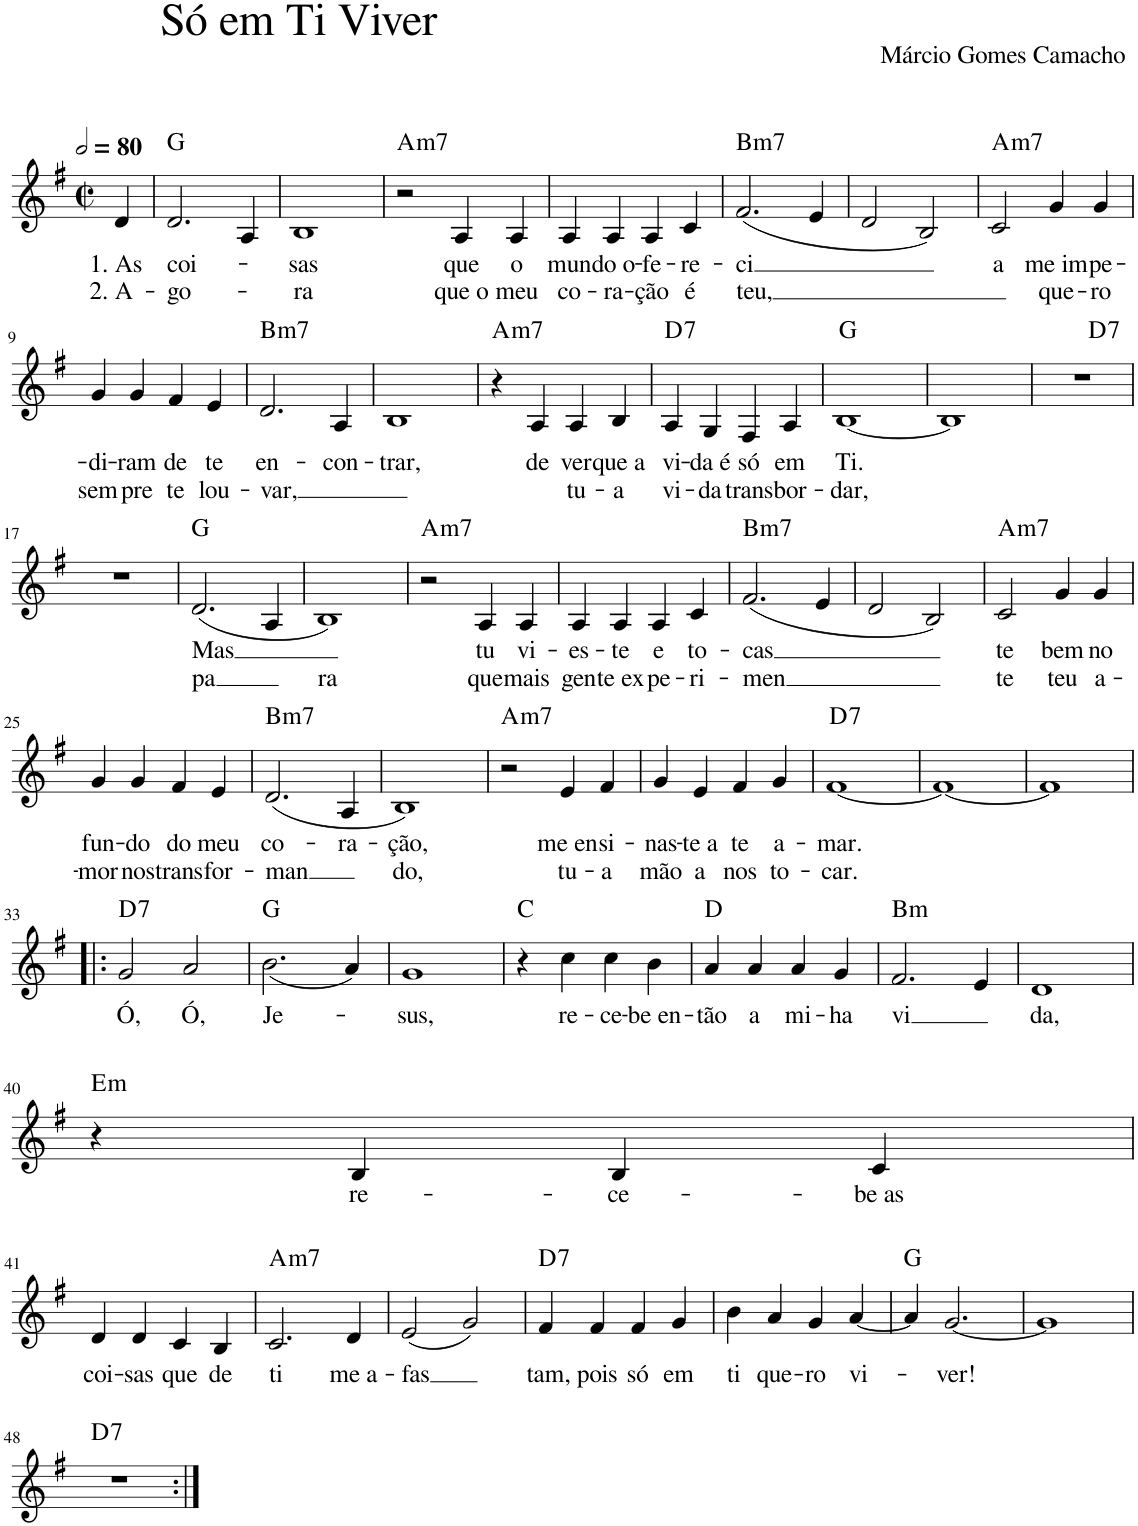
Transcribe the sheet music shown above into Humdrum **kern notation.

**kern	**text	**text	**harte
*part1	*part1	*part1	*part1
*staff1	*staff1	*staff1	*
*I"Voz	*	*	*
*I'Vo.	*	*	*
!!LO:PB:g=z
*clefG2	*	*	*
*k[f#]	*	*	*
*M2/2	*	*	*
*met(c|)	*	*	*
*MM160	*	*	*
=1	=1	=1	=1
!LO:TX:a:t=Só em Ti Viver	!	!	!
!LO:TX:a:t=Márcio Gomes Camacho	!	!	!
!	!LO:LY:b	!LO:LY:b	!
4d/	1. As	2. A-	.
=2	=2	=2	=2
!	!LO:LY:b	!LO:LY:b	!
2.d/	coi-	-go-	G:maj
4A/	.	.	.
=3	=3	=3	=3
!	!LO:LY:b	!LO:LY:b	!
1B	-sas	-ra	.
=4	=4	=4	=4
!	!	!	!LO:H:kt=m7
2r	.	.	A:min7
!	!LO:LY:b	!LO:LY:b	!
4A/	que	que o	.
!	!LO:LY:b	!LO:LY:b	!
4A/	o	meu	.
=5	=5	=5	=5
!	!LO:LY:b	!LO:LY:b	!
4A/	mun-	co-	.
!	!LO:LY:b	!LO:LY:b	!
4A/	-do o-	-ra-	.
!	!LO:LY:b	!LO:LY:b	!
4A/	-fe-	-ção	.
!	!LO:LY:b	!LO:LY:b	!
4c/	-re-	é	.
=6	=6	=6	=6
!	!LO:LY:b	!LO:LY:b	!LO:H:kt=m7
(2.f#/	-ci	teu,	B:min7
4e/	.	.	.
=7	=7	=7	=7
2d/	.	.	.
2B/)	.	.	.
=8	=8	=8	=8
!	!LO:LY:b	!	!LO:H:kt=m7
2c/	a	.	A:min7
!	!LO:LY:b	!LO:LY:b	!
4g/	me im-	que-	.
!	!LO:LY:b	!LO:LY:b	!
4g/	-pe-	-ro	.
!!LO:LB:g=z
=9	=9	=9	=9
!	!LO:LY:b	!LO:LY:b	!
4g/	-di-	sem-	.
!	!LO:LY:b	!LO:LY:b	!
4g/	-ram	-pre	.
!	!LO:LY:b	!LO:LY:b	!
4f#/	de	te	.
!	!LO:LY:b	!LO:LY:b	!
4e/	te	lou-	.
=10	=10	=10	=10
!	!LO:LY:b	!LO:LY:b	!LO:H:kt=m7
2.d/	en-	-var,	B:min7
!	!LO:LY:b	!	!
4A/	-con-	.	.
=11	=11	=11	=11
!	!LO:LY:b	!	!
1B	-trar,	.	.
=12	=12	=12	=12
!	!	!	!LO:H:kt=m7
4r	.	.	A:min7
!	!LO:LY:b	!	!
4A/	de	.	.
!	!LO:LY:b	!LO:LY:b	!
4A/	ver	tu-	.
!	!LO:LY:b	!LO:LY:b	!
4B/	que a	-a	.
=13	=13	=13	=13
!	!LO:LY:b	!LO:LY:b	!LO:H:kt=7
4A/	vi-	vi-	D:7
!	!LO:LY:b	!LO:LY:b	!
4G/	-da é	-da	.
!	!LO:LY:b	!LO:LY:b	!
4F#/	só	trans-	.
!	!LO:LY:b	!LO:LY:b	!
4A/	em	-bor-	.
=14	=14	=14	=14
!	!LO:LY:b	!LO:LY:b	!
[1B	Ti.	-dar,	G:maj
=15	=15	=15	=15
1B]	.	.	.
=16	=16	=16	=16
*^	*	*	*
1r	2ryy	.	.	.
!	!	!	!	!LO:H:kt=7
.	2ryy	.	.	D:7
*v	*v	*	*	*
!!LO:LB:g=z
=17	=17	=17	=17
1r	.	.	.
=18	=18	=18	=18
!	!LO:LY:b	!LO:LY:b	!
(2.d/	Mas	-pa	G:maj
4A/	.	.	.
=19	=19	=19	=19
!	!	!LO:LY:b	!
1B)	.	ra	.
=20	=20	=20	=20
!	!	!	!LO:H:kt=m7
2r	.	.	A:min7
!	!LO:LY:b	!LO:LY:b	!
4A/	tu	que	.
!	!LO:LY:b	!LO:LY:b	!
4A/	vi-	mais	.
=21	=21	=21	=21
!	!LO:LY:b	!LO:LY:b	!
4A/	-es-	gen-	.
!	!LO:LY:b	!LO:LY:b	!
4A/	-te	-te ex-	.
!	!LO:LY:b	!LO:LY:b	!
4A/	e	-pe-	.
!	!LO:LY:b	!LO:LY:b	!
4c/	to-	-ri-	.
=22	=22	=22	=22
!	!LO:LY:b	!LO:LY:b	!LO:H:kt=m7
(2.f#/	-cas	-men	B:min7
4e/	.	.	.
=23	=23	=23	=23
2d/	.	.	.
2B/)	.	.	.
=24	=24	=24	=24
!	!LO:LY:b	!LO:LY:b	!LO:H:kt=m7
2c/	te	te	A:min7
!	!LO:LY:b	!LO:LY:b	!
4g/	bem	teu	.
!	!LO:LY:b	!LO:LY:b	!
4g/	no	a-	.
!!LO:LB:g=z
=25	=25	=25	=25
!	!LO:LY:b	!LO:LY:b	!
4g/	fun-	-mor	.
!	!LO:LY:b	!LO:LY:b	!
4g/	-do	nos	.
!	!LO:LY:b	!LO:LY:b	!
4f#/	do	trans-	.
!	!LO:LY:b	!LO:LY:b	!
4e/	meu	-for-	.
=26	=26	=26	=26
!	!LO:LY:b	!LO:LY:b	!LO:H:kt=m7
(2.d/	co-	-man	B:min7
!	!LO:LY:b	!	!
4A/	-ra-	.	.
=27	=27	=27	=27
!	!LO:LY:b	!LO:LY:b	!
1B)	-ção,	do,	.
=28	=28	=28	=28
!	!	!	!LO:H:kt=m7
2r	.	.	A:min7
!	!LO:LY:b	!LO:LY:b	!
4e/	me en-	tu-	.
!	!LO:LY:b	!LO:LY:b	!
4f#/	-si-	-a	.
=29	=29	=29	=29
!	!LO:LY:b	!LO:LY:b	!
4g/	-nas-	mão	.
!	!LO:LY:b	!LO:LY:b	!
4e/	-te a	a	.
!	!LO:LY:b	!LO:LY:b	!
4f#/	te	nos	.
!	!LO:LY:b	!LO:LY:b	!
4g/	a-	to-	.
=30	=30	=30	=30
!	!LO:LY:b	!LO:LY:b	!LO:H:kt=7
[1f#	-mar.	-car.	D:7
=31	=31	=31	=31
1f#_	.	.	.
=32	=32	=32	=32
1f#]	.	.	.
!!LO:LB:g=z
=33!|:	=33!|:	=33!|:	=33!|:
!	!LO:LY:b	!	!LO:H:kt=7
2g/	Ó,	.	D:7
!	!LO:LY:b	!	!
2a/	Ó,	.	.
=34	=34	=34	=34
!	!LO:LY:b	!	!
(<2.b\	Je-	.	G:maj
4a/)	.	.	.
=35	=35	=35	=35
!	!LO:LY:b	!	!
1g	-sus,	.	.
=36	=36	=36	=36
4r	.	.	C:maj
!	!LO:LY:b	!	!
4cc\	re-	.	.
!	!LO:LY:b	!	!
4cc\	-ce-	.	.
!	!LO:LY:b	!	!
4b\	-be en-	.	.
=37	=37	=37	=37
!	!LO:LY:b	!	!
4a/	-tão	.	D:maj
!	!LO:LY:b	!	!
4a/	a	.	.
!	!LO:LY:b	!	!
4a/	mi-	.	.
!	!LO:LY:b	!	!
4g/	-ha	.	.
=38	=38	=38	=38
!	!LO:LY:b	!	!LO:H:kt=m
2.f#/	vi	.	B:min
4e/	.	.	.
=39	=39	=39	=39
!	!LO:LY:b	!	!
1d	da,	.	.
!!LO:LB:g=z
=40	=40	=40	=40
!	!	!	!LO:H:kt=m
4r	.	.	E:min
!	!LO:LY:b	!	!
4B/	re-	.	.
!	!LO:LY:b	!	!
4B/	-ce-	.	.
!	!LO:LY:b	!	!
4c/	-be as	.	.
!!LO:LB:g=z
=41	=41	=41	=41
!	!LO:LY:b	!	!
4d/	coi-	.	.
!	!LO:LY:b	!	!
4d/	-sas	.	.
!	!LO:LY:b	!	!
4c/	que	.	.
!	!LO:LY:b	!	!
4B/	de	.	.
=42	=42	=42	=42
!	!LO:LY:b	!	!LO:H:kt=m7
2.c/	ti	.	A:min7
!	!LO:LY:b	!	!
4d/	me a-	.	.
=43	=43	=43	=43
!	!LO:LY:b	!	!
(2e/	-fas	.	.
2g/)	.	.	.
=44	=44	=44	=44
!	!LO:LY:b	!	!LO:H:kt=7
4f#/	tam,	.	D:7
!	!LO:LY:b	!	!
4f#/	pois	.	.
!	!LO:LY:b	!	!
4f#/	só	.	.
!	!LO:LY:b	!	!
4g/	em	.	.
=45	=45	=45	=45
!	!LO:LY:b	!	!
4b\	ti	.	.
!	!LO:LY:b	!	!
4a/	que-	.	.
!	!LO:LY:b	!	!
4g/	-ro	.	.
!	!LO:LY:b	!	!
[4a/	vi-	.	.
=46	=46	=46	=46
4a/]	.	.	G:maj
!	!LO:LY:b	!	!
[2.g/	-ver!	.	.
=47	=47	=47	=47
1g]	.	.	.
!!LO:LB:g=z
=48	=48	=48	=48
!	!	!	!LO:H:kt=7
1r	.	.	D:7
=:|!	=:|!	=:|!	=:|!
*-	*-	*-	*-
